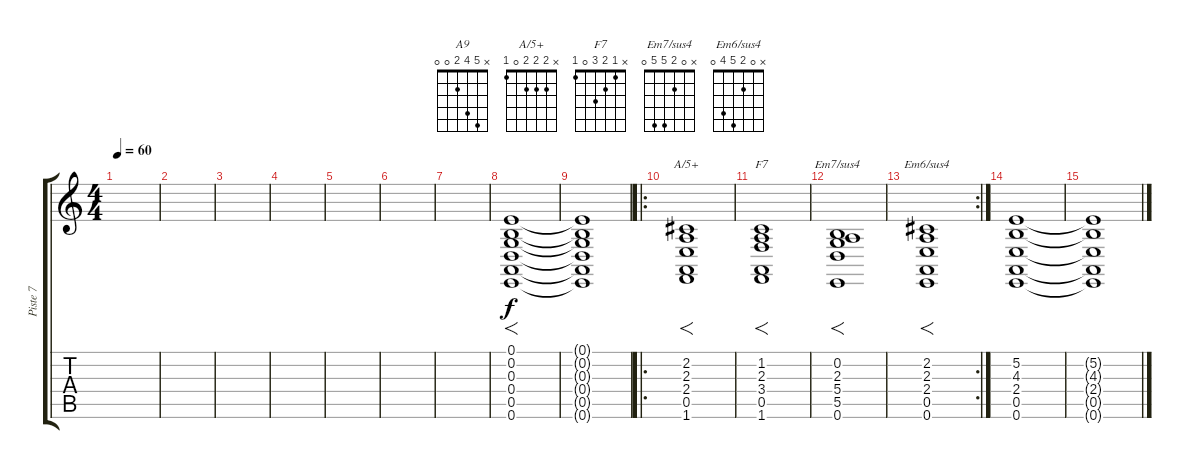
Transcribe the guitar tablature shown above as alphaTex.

\track ("Piste 7" "Piste 7") {instrument lead7fifths}
\staff {score tabs}
\tuning (E4 B3 G3 D3 A2 E2) {hide}
\chord ("A9" x 5 4 2 0 0)
\chord ("A/5+" x 2 2 2 0 1)
\chord ("F7" x 1 2 3 0 1)
\chord ("Em7/sus4" x 0 2 5 5 0)
\chord ("Em6/sus4" x 0 2 5 4 0)
\ts (4 4)
\tempo 60
\clef g2
\ks c
|
|
|
|
|
|
|
(0.1 0.2 0.3 0.4 0.5 0.6).1{f} |
(0.1{t} 0.2{t} 0.3{t} 0.4{t} 0.5{t} 0.6{t}).1 |
\ro
(2.2 2.3 2.4 0.5 1.6).1{f ch "A/5+"} |
(1.2 2.3 3.4 0.5 1.6).1{f ch "F7"} |
(0.2 2.3 5.4 5.5 0.6).1{f ch "Em7/sus4"} |
\rc 2
(2.2 2.3 2.4 0.5 0.6).1{f ch "Em6/sus4"} |
(5.2 4.3 2.4 0.5 0.6).1 |
(5.2{t} 4.3{t} 2.4{t} 0.5{t} 0.6{t}).1
